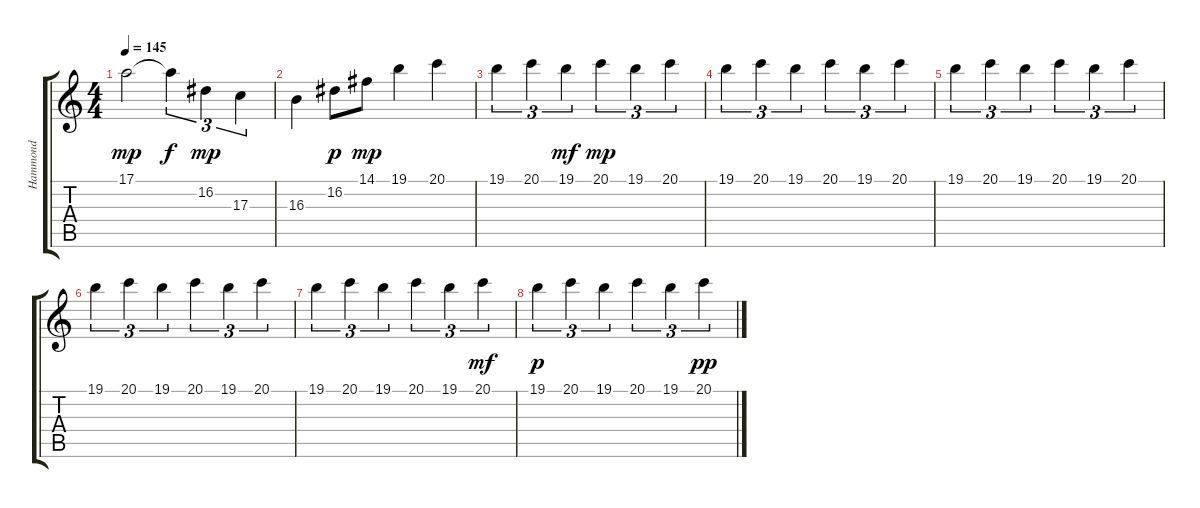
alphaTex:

\track ("Hammond" "Hammond") {instrument drawbarorgan}
\staff {score tabs}
\tuning (E4 B3 G3 D3 A2 E2) {hide}
\ts (4 4)
\tempo 145
\clef g2
\ks c
17.1.2{dy mp} 17.1{t}.4{tu (3 2) dy f} 16.2.4{tu (3 2) dy mp} 17.3.4{tu (3 2)} |
16.3.4 16.2.8{dy p} 14.1.8{dy mp} 19.1.4 20.1.4 |
19.1.4{tu (3 2)} 20.1.4{tu (3 2)} 19.1.4{tu (3 2) dy mf} 20.1.4{tu (3 2) dy mp} 19.1.4{tu (3 2)} 20.1.4{tu (3 2)} |
19.1.4{tu (3 2)} 20.1.4{tu (3 2)} 19.1.4{tu (3 2)} 20.1.4{tu (3 2)} 19.1.4{tu (3 2)} 20.1.4{tu (3 2)} |
19.1.4{tu (3 2)} 20.1.4{tu (3 2)} 19.1.4{tu (3 2)} 20.1.4{tu (3 2)} 19.1.4{tu (3 2)} 20.1.4{tu (3 2)} |
19.1.4{tu (3 2)} 20.1.4{tu (3 2)} 19.1.4{tu (3 2)} 20.1.4{tu (3 2)} 19.1.4{tu (3 2)} 20.1.4{tu (3 2)} |
19.1.4{tu (3 2)} 20.1.4{tu (3 2) volume 10} 19.1.4{tu (3 2) volume 9} 20.1.4{tu (3 2) volume 8} 19.1.4{tu (3 2) volume 7} 20.1.4{tu (3 2) dy mf volume 6} |
19.1.4{tu (3 2) dy p volume 5} 20.1.4{tu (3 2) volume 4} 19.1.4{tu (3 2) volume 3} 20.1.4{tu (3 2) volume 2} 19.1.4{tu (3 2) volume 1} 20.1.4{tu (3 2) dy pp}
